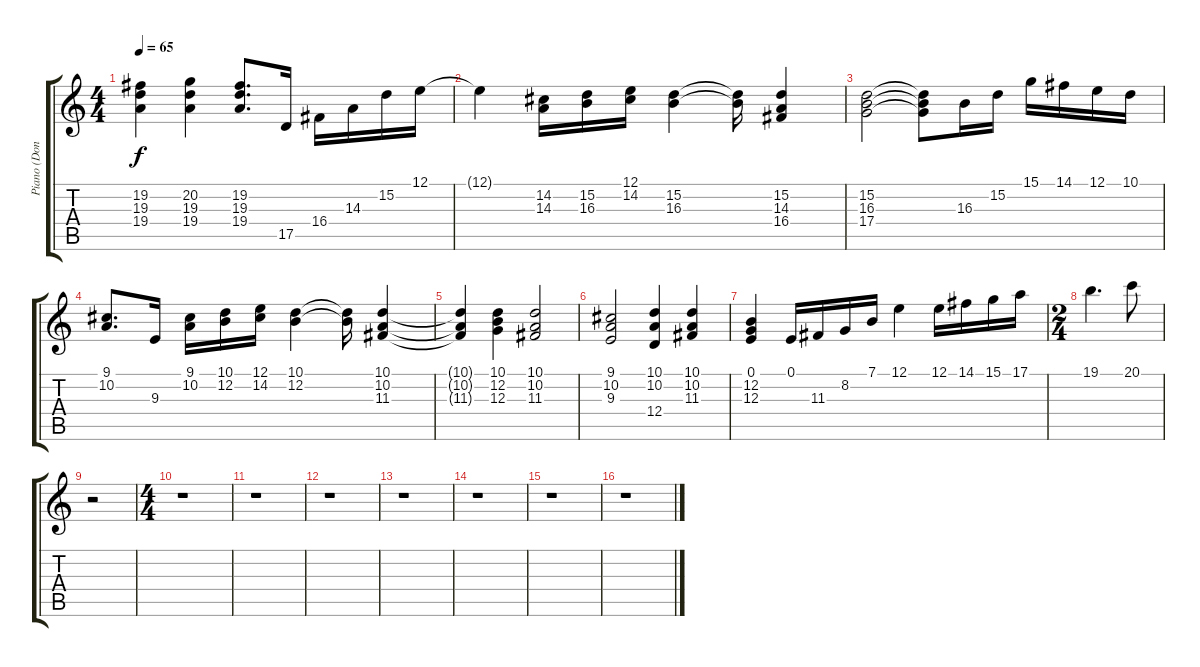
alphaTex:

\track ("Piano (Don Airey)" "Piano (Don") {instrument acousticgrandpiano}
\staff {score tabs}
\tuning (E4 B3 G3 D3 A2 E2) {hide}
\ts (4 4)
\tempo 65
\clef g2
\ks c
(19.2 19.3 19.4).4{dy f} (20.2 19.3 19.4).4 (19.2 19.3 19.4).8{d} 17.5.16 16.4.16 14.3.16 15.2.16 12.1.16 |
12.1{t}.4 (14.2 14.3).16 (15.2 16.3).16 (12.1 14.2).16 (15.2 16.3).4 (15.2{t} 16.3{t}).16 (15.2 14.3 16.4).4 |
(15.2 16.3 17.4).2 (15.2{t} 16.3{t} 17.4{t}).8 16.3.16 15.2.16 15.1.16 14.1.16 12.1.16 10.1.16 |
(9.1 10.2).8{d} 9.3.16 (9.1 10.2).16 (10.1 12.2).16 (12.1 14.2).16 (10.1 12.2).4 (10.1{t} 12.2{t}).16 (10.1 10.2 11.3).4 |
(10.1{t} 10.2{t} 11.3{t}).4 (10.1 12.2 12.3).4 (10.1 10.2 11.3).2 |
(9.1 10.2 9.3).2 (10.1 10.2 12.4).4 (10.1 10.2 11.3).4 |
(0.1 12.2 12.3).4 0.1.16 11.3.16 8.2.16 7.1.16 12.1.4 12.1.16 14.1.16 15.1.16 17.1.16 |
\ts (2 4)
19.1.4{d} 20.1.8 |
r.2 |
\ts (4 4)
r.1 |
r.1 |
r.1 |
r.1 |
r.1 |
r.1 |
r.1
